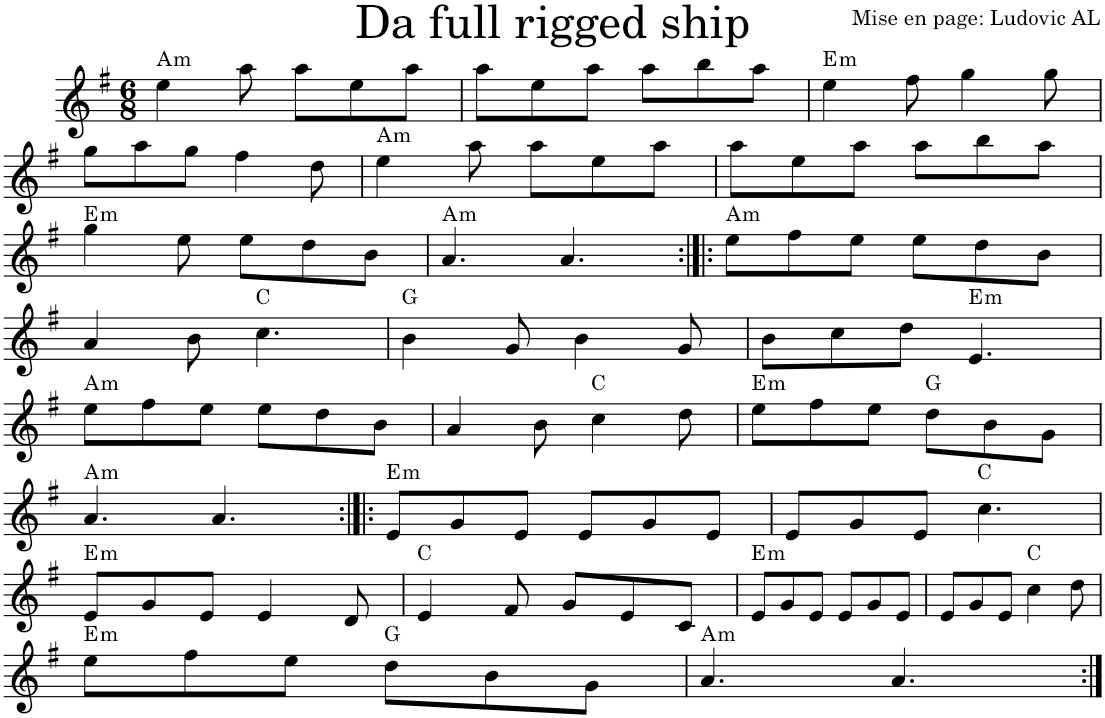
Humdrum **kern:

**kern	**harte
*part1	*part1
*staff1	*
*I"Violon	*
*I'Vln.	*
*clefG2	*
*k[f#]	*
*M6/8	*
=1	=1
!	!LO:H:kt=m
4ee\	A:min
8aa\	.
8aa\L	.
8ee\	.
8aa\J	.
=2	=2
8aa\L	.
8ee\	.
8aa\J	.
8aa\L	.
8bb\	.
8aa\J	.
=3	=3
!	!LO:H:kt=m
4ee\	E:min
8ff#\	.
4gg\	.
8gg\	.
!!LO:LB:g=z
=4	=4
8gg\L	.
8aa\	.
8gg\J	.
4ff#\	.
8dd\	.
=5	=5
!	!LO:H:kt=m
4ee\	A:min
8aa\	.
8aa\L	.
8ee\	.
8aa\J	.
=6	=6
8aa\L	.
8ee\	.
8aa\J	.
8aa\L	.
8bb\	.
8aa\J	.
!!LO:LB:g=z
=7	=7
!	!LO:H:kt=m
4gg\	E:min
8ee\	.
8ee\L	.
8dd\	.
8b\J	.
=8	=8
!	!LO:H:kt=m
4.a/	A:min
4.a/	.
=9:|!|:	=9:|!|:
!	!LO:H:kt=m
8ee\L	A:min
8ff#\	.
8ee\J	.
8ee\L	.
8dd\	.
8b\J	.
!!LO:LB:g=z
=10	=10
4a/	.
8b\	.
4.cc\	C:maj
=11	=11
4b\	G:maj
8g/	.
4b\	.
8g/	.
=12	=12
8b\L	.
8cc\	.
8dd\J	.
!	!LO:H:kt=m
4.e/	E:min
!!LO:LB:g=z
=13	=13
!	!LO:H:kt=m
8ee\L	A:min
8ff#\	.
8ee\J	.
8ee\L	.
8dd\	.
8b\J	.
=14	=14
4a/	.
8b\	.
4cc\	C:maj
8dd\	.
=15	=15
!	!LO:H:kt=m
8ee\L	E:min
8ff#\	.
8ee\J	.
8dd\L	G:maj
8b\	.
8g\J	.
!!LO:LB:g=z
=16	=16
!	!LO:H:kt=m
4.a/	A:min
4.a/	.
=17:|!|:	=17:|!|:
!	!LO:H:kt=m
8e/L	E:min
8g/	.
8e/J	.
8e/L	.
8g/	.
8e/J	.
=18	=18
8e/L	.
8g/	.
8e/J	.
4.cc\	C:maj
!!LO:LB:g=z
=19	=19
!	!LO:H:kt=m
8e/L	E:min
8g/	.
8e/J	.
4e/	.
8d/	.
=20	=20
4e/	C:maj
8f#/	.
8g/L	.
8e/	.
8c/J	.
=21	=21
!	!LO:H:kt=m
8e/L	E:min
8g/	.
8e/J	.
8e/L	.
8g/	.
8e/J	.
=22	=22
8e/L	.
8g/	.
8e/J	.
4cc\	C:maj
8dd\	.
!!LO:LB:g=z
=23	=23
!	!LO:H:kt=m
8ee\L	E:min
8ff#\	.
8ee\J	.
8dd\L	G:maj
8b\	.
8g\J	.
=24	=24
!	!LO:H:kt=m
4.a/	A:min
4.a/	.
=:|!	=:|!
*-	*-
